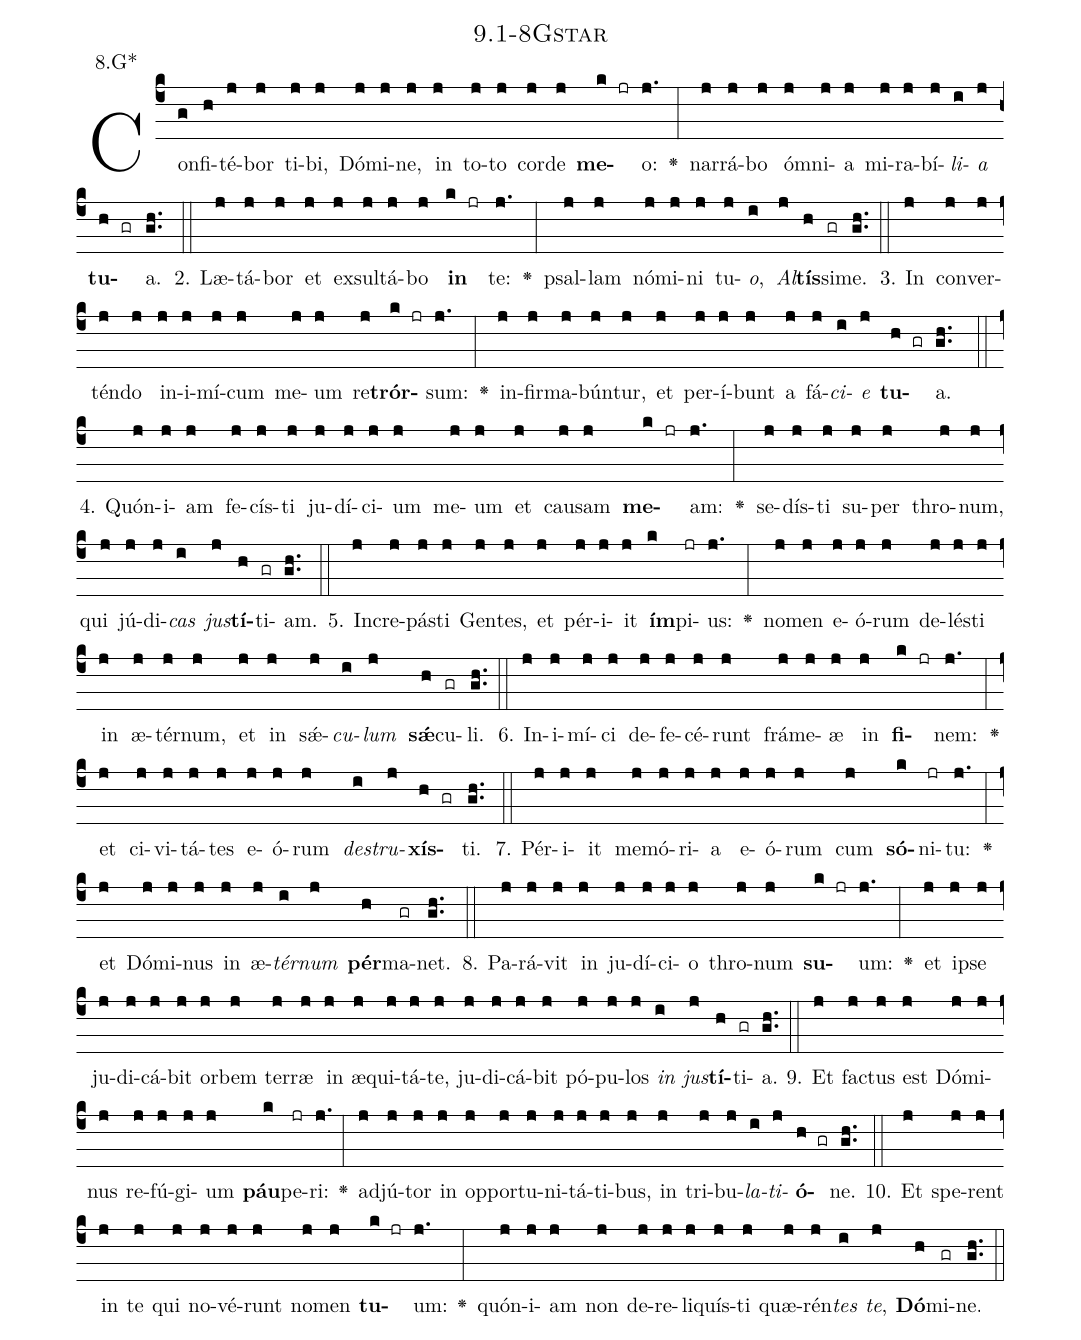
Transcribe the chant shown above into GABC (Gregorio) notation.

name: 9.1-8Gstar;
annotation: 8.G*;
%%
(c4)Con(g)fi(h)té(j)bor(j) ti(j)bi,(j) Dó(j)mi(j)ne,(j) in(j) to(j)to(j) cor(j)de(j) <b>me</b>(k jr)o:(j.) <v>\greheightstar</v>(:) nar(j)rá(j)bo(j) óm(j)ni(j)a(j) mi(j)ra(j)bí(j)<i>li</i>(i)<i>a</i>(j) <b>tu</b>(h gr)a.(gh..) (::)
2. Læ(j)tá(j)bor(j) et(j) ex(j)sul(j)tá(j)bo(j) <b>in</b>(k jr) te:(j.) <v>\greheightstar</v>(:) psal(j)lam(j) nó(j)mi(j)ni(j) tu(j)<i>o</i>,(i) <i>Al</i>(j)<b>tís</b>(h)si(gr)me.(gh..) (::)
3. In(j) con(j)ver(j)tén(j)do(j) in(j)i(j)mí(j)cum(j) me(j)um(j) re(j)<b>trór</b>(k jr)sum:(j.) <v>\greheightstar</v>(:) in(j)fir(j)ma(j)bún(j)tur,(j) et(j) per(j)í(j)bunt(j) a(j) fá(j)<i>ci</i>(i)<i>e</i>(j) <b>tu</b>(h gr)a.(gh..) (::)
4. Quón(j)i(j)am(j) fe(j)cís(j)ti(j) ju(j)dí(j)ci(j)um(j) me(j)um(j) et(j) cau(j)sam(j) <b>me</b>(k jr)am:(j.) <v>\greheightstar</v>(:) se(j)dís(j)ti(j) su(j)per(j) thro(j)num,(j) qui(j) jú(j)di(j)<i>cas</i>(i) <i>jus</i>(j)<b>tí</b>(h)ti(gr)am.(gh..) (::)
5. In(j)cre(j)pás(j)ti(j) Gen(j)tes,(j) et(j) pér(j)i(j)it(j) <b>ím</b>(k)pi(jr)us:(j.) <v>\greheightstar</v>(:) no(j)men(j) e(j)ó(j)rum(j) de(j)lés(j)ti(j) in(j) æ(j)tér(j)num,(j) et(j) in(j) sǽ(j)<i>cu</i>(i)<i>lum</i>(j) <b>sǽ</b>(h)cu(gr)li.(gh..) (::)
6. In(j)i(j)mí(j)ci(j) de(j)fe(j)cé(j)runt(j) frá(j)me(j)æ(j) in(j) <b>fi</b>(k jr)nem:(j.) <v>\greheightstar</v>(:) et(j) ci(j)vi(j)tá(j)tes(j) e(j)ó(j)rum(j) <i>de</i>(i)<i>stru</i>(j)<b>xís</b>(h gr)ti.(gh..) (::)
7. Pér(j)i(j)it(j) me(j)mó(j)ri(j)a(j) e(j)ó(j)rum(j) cum(j) <b>só</b>(k)ni(jr)tu:(j.) <v>\greheightstar</v>(:) et(j) Dó(j)mi(j)nus(j) in(j) æ(j)<i>tér</i>(i)<i>num</i>(j) <b>pér</b>(h)ma(gr)net.(gh..) (::)
8. Pa(j)rá(j)vit(j) in(j) ju(j)dí(j)ci(j)o(j) thro(j)num(j) <b>su</b>(k jr)um:(j.) <v>\greheightstar</v>(:) et(j) ip(j)se(j) ju(j)di(j)cá(j)bit(j) or(j)bem(j) ter(j)ræ(j) in(j) æ(j)qui(j)tá(j)te,(j) ju(j)di(j)cá(j)bit(j) pó(j)pu(j)los(j) <i>in</i>(i) <i>jus</i>(j)<b>tí</b>(h)ti(gr)a.(gh..) (::)
9. Et(j) fac(j)tus(j) est(j) Dó(j)mi(j)nus(j) re(j)fú(j)gi(j)um(j) <b>páu</b>(k)pe(jr)ri:(j.) <v>\greheightstar</v>(:) ad(j)jú(j)tor(j) in(j) op(j)por(j)tu(j)ni(j)tá(j)ti(j)bus,(j) in(j) tri(j)bu(j)<i>la</i>(i)<i>ti</i>(j)<b>ó</b>(h gr)ne.(gh..) (::)
10. Et(j) spe(j)rent(j) in(j) te(j) qui(j) no(j)vé(j)runt(j) no(j)men(j) <b>tu</b>(k jr)um:(j.) <v>\greheightstar</v>(:) quón(j)i(j)am(j) non(j) de(j)re(j)li(j)quís(j)ti(j) quæ(j)rén(j)<i>tes</i>(i) <i>te</i>,(j) <b>Dó</b>(h)mi(gr)ne.(gh..) (::)
